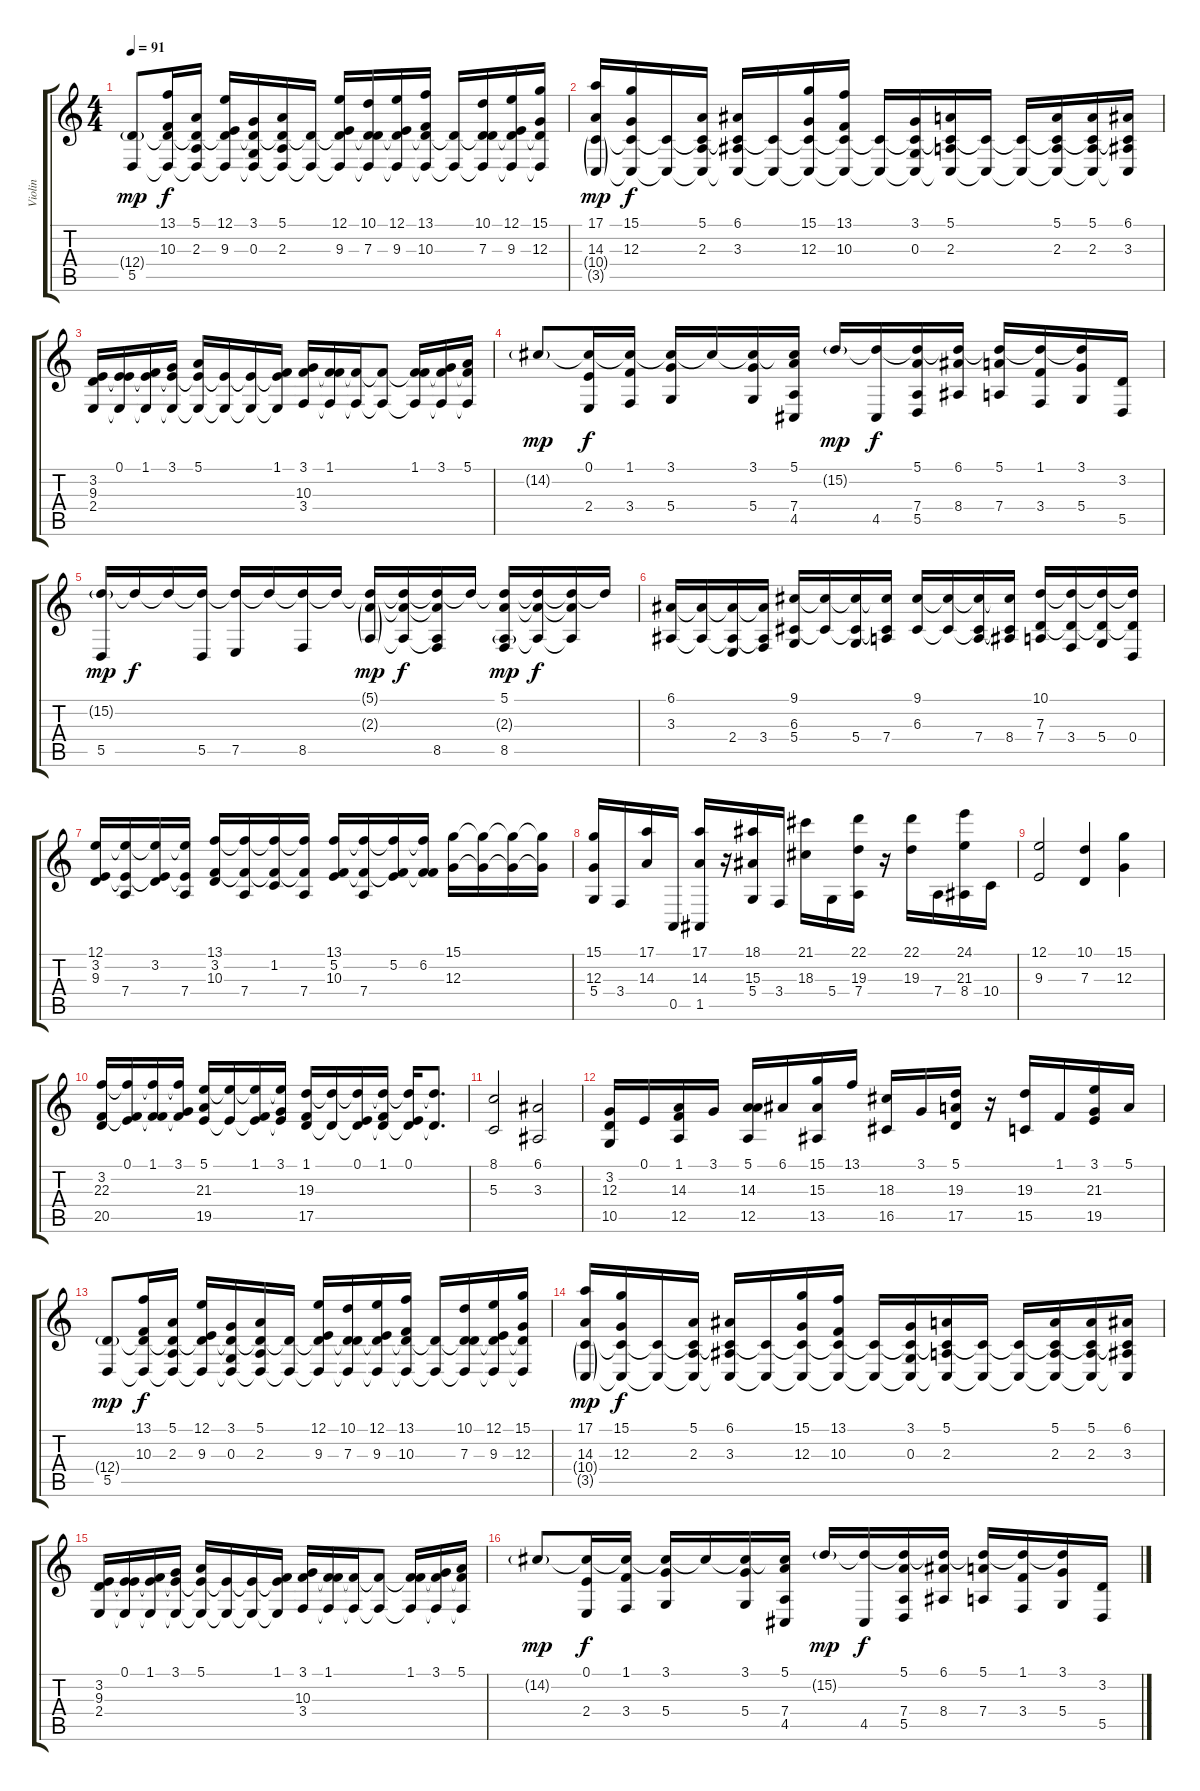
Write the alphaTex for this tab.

\track ("Violin" "Violin") {instrument violin}
\staff {score tabs}
\tuning (E4 B3 G3 D3 A2 E2) {hide}
\ts (4 4)
\tempo 91
\clef g2
\ks c
(12.4{g} 5.5).8{dy mp} (13.1 10.3 12.4{t} 5.5{t}).16{dy f} (5.1 2.3 12.4{t} 5.5{t}).16 (12.1 9.3 12.4{t} 5.5{t}).16 (3.1 0.3 12.4{t} 5.5{t}).16 (5.1 2.3 12.4{t} 5.5{t}).16 (12.4{t} 5.5{t}).16 (12.1 9.3 12.4{t} 5.5{t}).16 (10.1 7.3 12.4{t} 5.5{t}).16 (12.1 9.3 12.4{t} 5.5{t}).16 (13.1 10.3 12.4{t} 5.5{t}).16 (12.4{t} 5.5{t}).16 (10.1 7.3 12.4{t} 5.5{t}).16 (12.1 9.3 12.4{t} 5.5{t}).16 (15.1 12.3 12.4{t} 5.5{t}).16 |
(17.1 14.3 10.4{g} 3.5{g}).16{dy mp} (15.1 12.3 10.4{t} 3.5{t}).16{dy f} (10.4{t} 3.5{t}).16 (5.1 2.3 10.4{t} 3.5{t}).16 (6.1 3.3 10.4{t} 3.5{t}).16 (10.4{t} 3.5{t}).16 (15.1 12.3 10.4{t} 3.5{t}).16 (13.1 10.3 10.4{t} 3.5{t}).16 (10.4{t} 3.5{t}).16 (3.1 0.3 10.4{t} 3.5{t}).16 (5.1 2.3 10.4{t} 3.5{t}).16 (10.4{t} 3.5{t}).16 (10.4{t} 3.5{t}).16 (5.1 2.3 10.4{t} 3.5{t}).16 (5.1 2.3 10.4{t} 3.5{t}).16 (6.1 3.3 10.4{t} 3.5{t}).16 |
(3.2 9.3 2.4).16 (0.1 9.3{t} 2.4{t}).16 (1.1 9.3{t} 2.4{t}).16 (3.1 9.3{t} 2.4{t}).16 (5.1 9.3{t} 2.4{t}).16 (9.3{t} 2.4{t}).16 (9.3{t} 2.4{t}).16 (1.1 9.3{t} 2.4{t}).16 (3.1 10.3 3.4).16 (1.1 10.3{t} 3.4{t}).16 (10.3{t} 3.4{t}).16 (10.3{t} 3.4{t}).8 (1.1 10.3{t} 3.4{t}).16 (3.1 10.3{t} 3.4{t}).16 (5.1 10.3{t} 3.4{t}).16 |
14.2{g}.8{dy mp} (0.1 14.2{t} 2.4).16{dy f} (1.1 14.2{t} 3.4).16 (3.1 14.2{t} 5.4).16 14.2{t}.16 (3.1 14.2{t} 5.4).16 (5.1 14.2{t} 7.4 4.5).16 15.2{g}.16{dy mp} (15.2{t} 4.5).16{dy f} (5.1 15.2{t} 7.4 5.5).16 (6.1 15.2{t} 8.4).16 (5.1 15.2{t} 7.4).16 (1.1 15.2{t} 3.4).16 (3.1 15.2{t} 5.4).16 (3.2 5.5).16 |
(15.2{g} 5.5).16{dy mp} 15.2{t}.16{dy f} 15.2{t}.16 (15.2{t} 5.5).16 (15.2{t} 7.5).16 15.2{t}.16 (15.2{t} 8.5).16 15.2{t}.16 (5.1{g} 15.2{t} 2.3{g}).16{dy mp} (5.1{t} 15.2{t} 2.3{t}).16{dy f} (5.1{t} 15.2{t} 2.3{t} 8.5).16 15.2{t}.16 (5.1 15.2{t} 2.3{g} 8.5).16{dy mp} (5.1{t} 15.2{t} 2.3{t}).16{dy f} (5.1{t} 15.2{t} 2.3{t}).16 15.2{t}.16 |
(6.1 3.3).16 (6.1{t} 3.3{t}).16 (6.1{t} 3.3{t} 2.4).16 (6.1{t} 3.3{t} 3.4).16 (9.1 6.3 5.4).16 (9.1{t} 6.3{t}).16 (9.1{t} 6.3{t} 5.4).16 (9.1{t} 6.3{t} 7.4).16 (9.1 6.3).16 (9.1{t} 6.3{t}).16 (9.1{t} 6.3{t} 7.4).16 (9.1{t} 6.3{t} 8.4).16 (10.1 7.3 7.4).16 (10.1{t} 7.3{t} 3.4).16 (10.1{t} 7.3{t} 5.4).16 (10.1{t} 7.3{t} 0.4).16 |
(12.1 3.2 9.3).16 (12.1{t} 9.3{t} 7.4).16 (12.1{t} 3.2 9.3{t}).16 (12.1{t} 9.3{t} 7.4).16 (13.1 3.2 10.3).16 (13.1{t} 10.3{t} 7.4).16 (13.1{t} 1.2 10.3{t}).16 (13.1{t} 10.3{t} 7.4).16 (13.1 5.2 10.3).16 (13.1{t} 10.3{t} 7.4).16 (13.1{t} 5.2 10.3{t}).16 (13.1{t} 6.2 10.3{t}).16 (15.1 12.3).16 (15.1{t} 12.3{t}).16 (15.1{t} 12.3{t}).16 (15.1{t} 12.3{t}).16 |
(15.1 12.3 5.4).16 3.4.16 (17.1 14.3).16 0.5.16 (17.1 14.3 1.5).16 r.16 (18.1 15.3 5.4).16 3.4.16 (21.1 18.3).16 5.4.16 (22.1 19.3 7.4).16 r.16 (22.1 19.3).16 7.4.16 (24.1 21.3 8.4).16 10.4.16 |
(12.1 9.3).2{volume 12} (10.1 7.3).4 (15.1 12.3).4 |
(3.2 22.3 20.5).16 (0.1 22.3{t} 20.5{t}).16 (1.1 22.3{t} 20.5{t}).16 (3.1 22.3{t} 20.5{t}).16 (5.1 21.3 19.5).16 (21.3{t} 19.5{t}).16 (1.1 21.3{t} 19.5{t}).16 (3.1 21.3{t} 19.5{t}).16 (1.1 19.3 17.5).16 (19.3{t} 17.5{t}).16 (0.1 19.3{t} 17.5{t}).16 (1.1 19.3{t} 17.5{t}).16 (0.1 19.3{t} 17.5{t}).16 (19.3{t} 17.5{t}).8{d} |
(8.1 5.3).2{volume 8} (6.1 3.3).2 |
(3.2 12.3 10.5).16 0.1.16 (1.1 14.3 12.5).16 3.1.16 (5.1 14.3 12.5).16 6.1.16 (15.1 15.3 13.5).16 13.1.16 (18.3 16.5).16 3.1.16 (5.1 19.3 17.5).16 r.16 (19.3 15.5).16 1.1.16 (3.1 21.3 19.5).16 5.1.16 |
(12.4{g} 5.5).8{dy mp volume 6} (13.1 10.3 12.4{t} 5.5{t}).16{dy f} (5.1 2.3 12.4{t} 5.5{t}).16 (12.1 9.3 12.4{t} 5.5{t}).16 (3.1 0.3 12.4{t} 5.5{t}).16 (5.1 2.3 12.4{t} 5.5{t}).16 (12.4{t} 5.5{t}).16 (12.1 9.3 12.4{t} 5.5{t}).16 (10.1 7.3 12.4{t} 5.5{t}).16 (12.1 9.3 12.4{t} 5.5{t}).16 (13.1 10.3 12.4{t} 5.5{t}).16 (12.4{t} 5.5{t}).16 (10.1 7.3 12.4{t} 5.5{t}).16 (12.1 9.3 12.4{t} 5.5{t}).16 (15.1 12.3 12.4{t} 5.5{t}).16 |
(17.1 14.3 10.4{g} 3.5{g}).16{dy mp} (15.1 12.3 10.4{t} 3.5{t}).16{dy f} (10.4{t} 3.5{t}).16 (5.1 2.3 10.4{t} 3.5{t}).16 (6.1 3.3 10.4{t} 3.5{t}).16 (10.4{t} 3.5{t}).16 (15.1 12.3 10.4{t} 3.5{t}).16 (13.1 10.3 10.4{t} 3.5{t}).16 (10.4{t} 3.5{t}).16 (3.1 0.3 10.4{t} 3.5{t}).16 (5.1 2.3 10.4{t} 3.5{t}).16 (10.4{t} 3.5{t}).16 (10.4{t} 3.5{t}).16 (5.1 2.3 10.4{t} 3.5{t}).16 (5.1 2.3 10.4{t} 3.5{t}).16 (6.1 3.3 10.4{t} 3.5{t}).16 |
(3.2 9.3 2.4).16{volume 4} (0.1 9.3{t} 2.4{t}).16 (1.1 9.3{t} 2.4{t}).16 (3.1 9.3{t} 2.4{t}).16 (5.1 9.3{t} 2.4{t}).16 (9.3{t} 2.4{t}).16 (9.3{t} 2.4{t}).16 (1.1 9.3{t} 2.4{t}).16 (3.1 10.3 3.4).16 (1.1 10.3{t} 3.4{t}).16 (10.3{t} 3.4{t}).16 (10.3{t} 3.4{t}).8 (1.1 10.3{t} 3.4{t}).16 (3.1 10.3{t} 3.4{t}).16 (5.1 10.3{t} 3.4{t}).16 |
14.2{g}.8{dy mp} (0.1 14.2{t} 2.4).16{dy f} (1.1 14.2{t} 3.4).16 (3.1 14.2{t} 5.4).16 14.2{t}.16 (3.1 14.2{t} 5.4).16 (5.1 14.2{t} 7.4 4.5).16 15.2{g}.16{dy mp} (15.2{t} 4.5).16{dy f} (5.1 15.2{t} 7.4 5.5).16 (6.1 15.2{t} 8.4).16 (5.1 15.2{t} 7.4).16 (1.1 15.2{t} 3.4).16 (3.1 15.2{t} 5.4).16 (3.2 5.5).16
